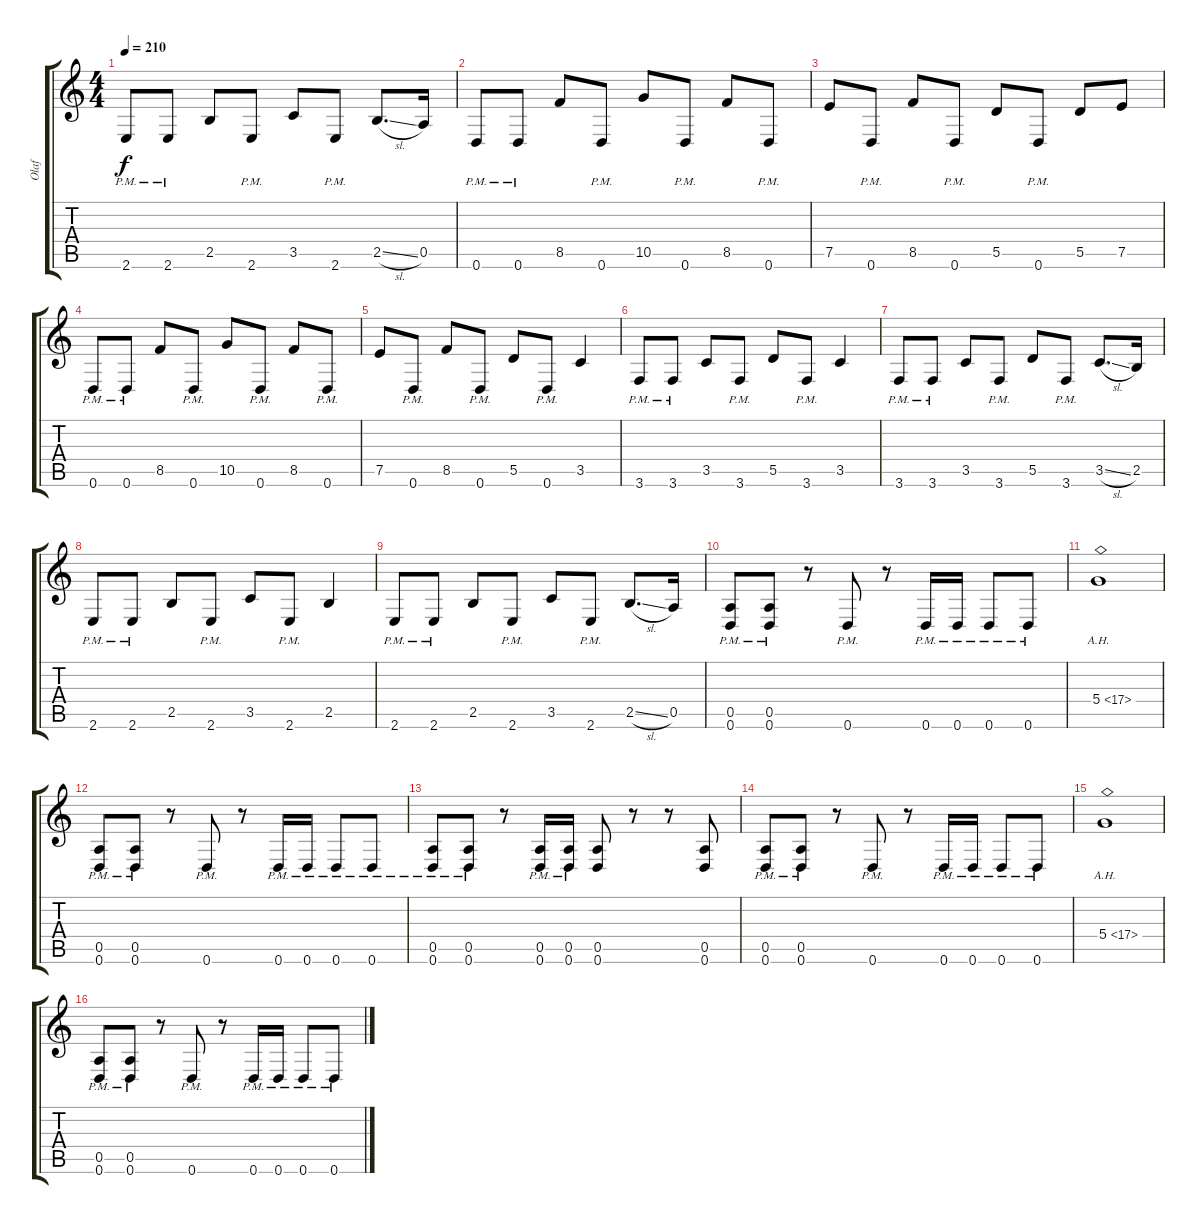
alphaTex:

\track ("Olaf" "Olaf") {instrument overdrivenguitar}
\staff {score tabs}
\tuning (E4 B3 G3 D3 A2 D2) {hide}
\ts (4 4)
\tempo 210
\clef g2
\ks c
2.6{pm}.8{dy f} 2.6{pm}.8 2.5.8 2.6{pm}.8 3.5.8 2.6{pm}.8 2.5{sl}.8{d} 0.5.16 |
0.6{pm}.8 0.6{pm}.8 8.5.8 0.6{pm}.8 10.5.8 0.6{pm}.8 8.5.8 0.6{pm}.8 |
7.5.8 0.6{pm}.8 8.5.8 0.6{pm}.8 5.5.8 0.6{pm}.8 5.5.8 7.5.8 |
0.6{pm}.8 0.6{pm}.8 8.5.8 0.6{pm}.8 10.5.8 0.6{pm}.8 8.5.8 0.6{pm}.8 |
7.5.8 0.6{pm}.8 8.5.8 0.6{pm}.8 5.5.8 0.6{pm}.8 3.5.4 |
3.6{pm}.8 3.6{pm}.8 3.5.8 3.6{pm}.8 5.5.8 3.6{pm}.8 3.5.4 |
3.6{pm}.8 3.6{pm}.8 3.5.8 3.6{pm}.8 5.5.8 3.6{pm}.8 3.5{sl}.8{d} 2.5.16 |
2.6{pm}.8 2.6{pm}.8 2.5.8 2.6{pm}.8 3.5.8 2.6{pm}.8 2.5.4 |
2.6{pm}.8 2.6{pm}.8 2.5.8 2.6{pm}.8 3.5.8 2.6{pm}.8 2.5{sl}.8{d} 0.5.16 |
(0.5{pm} 0.6{pm}).8 (0.5{pm} 0.6{pm}).8 r.8 0.6{pm}.8 r.8 0.6{pm}.16 0.6{pm}.16 0.6{pm}.8 0.6{pm}.8 |
5.4{ah 12}.1 |
(0.5{pm} 0.6{pm}).8 (0.5{pm} 0.6{pm}).8 r.8 0.6{pm}.8 r.8 0.6{pm}.16 0.6{pm}.16 0.6{pm}.8 0.6{pm}.8 |
(0.5{pm} 0.6{pm}).8 (0.5{pm} 0.6{pm}).8 r.8 (0.5{pm} 0.6{pm}).16 (0.5{pm} 0.6{pm}).16 (0.5 0.6).8 r.8 r.8 (0.5 0.6).8 |
(0.5{pm} 0.6{pm}).8 (0.5{pm} 0.6{pm}).8 r.8 0.6{pm}.8 r.8 0.6{pm}.16 0.6{pm}.16 0.6{pm}.8 0.6{pm}.8 |
5.4{ah 12}.1 |
(0.5{pm} 0.6{pm}).8 (0.5{pm} 0.6{pm}).8 r.8 0.6{pm}.8 r.8 0.6{pm}.16 0.6{pm}.16 0.6{pm}.8 0.6{pm}.8
